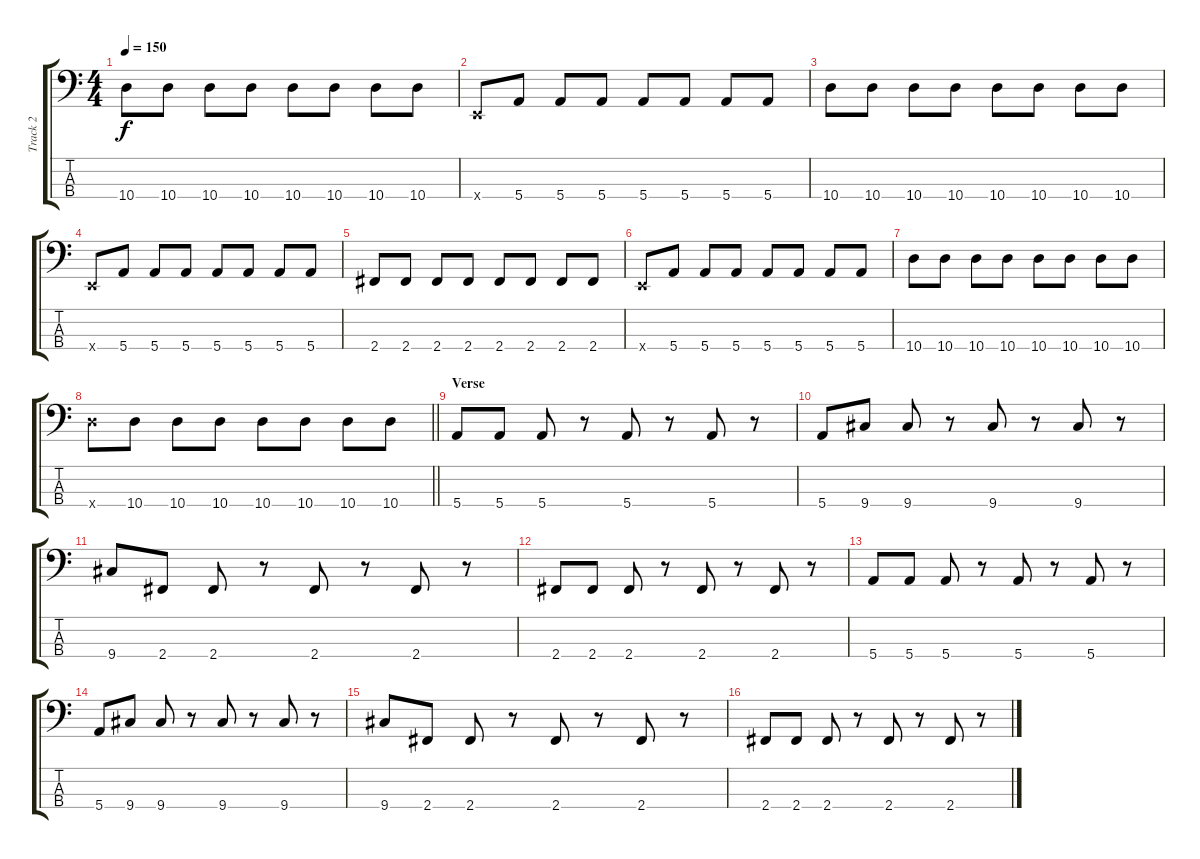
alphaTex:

\track ("Track 2" "Track 2") {instrument electricbassfinger}
\staff {score tabs}
\tuning (G2 D2 A1 E1) {hide}
\ts (4 4)
\tempo 150
\clef f4
\ks c
10.4.8{dy f} 10.4.8 10.4.8 10.4.8 10.4.8 10.4.8 10.4.8 10.4.8 |
0.4{x}.8 5.4.8 5.4.8 5.4.8 5.4.8 5.4.8 5.4.8 5.4.8 |
10.4.8 10.4.8 10.4.8 10.4.8 10.4.8 10.4.8 10.4.8 10.4.8 |
0.4{x}.8 5.4.8 5.4.8 5.4.8 5.4.8 5.4.8 5.4.8 5.4.8 |
2.4.8 2.4.8 2.4.8 2.4.8 2.4.8 2.4.8 2.4.8 2.4.8 |
0.4{x}.8 5.4.8 5.4.8 5.4.8 5.4.8 5.4.8 5.4.8 5.4.8 |
10.4.8 10.4.8 10.4.8 10.4.8 10.4.8 10.4.8 10.4.8 10.4.8 |
\barLineRight lightlight
10.4{x}.8 10.4.8 10.4.8 10.4.8 10.4.8 10.4.8 10.4.8 10.4.8 |
\section ("" "Verse")
5.4.8 5.4.8 5.4.8 r.8 5.4.8 r.8 5.4.8 r.8 |
5.4.8 9.4.8 9.4.8 r.8 9.4.8 r.8 9.4.8 r.8 |
9.4.8 2.4.8 2.4.8 r.8 2.4.8 r.8 2.4.8 r.8 |
2.4.8 2.4.8 2.4.8 r.8 2.4.8 r.8 2.4.8 r.8 |
5.4.8 5.4.8 5.4.8 r.8 5.4.8 r.8 5.4.8 r.8 |
5.4.8 9.4.8 9.4.8 r.8 9.4.8 r.8 9.4.8 r.8 |
9.4.8 2.4.8 2.4.8 r.8 2.4.8 r.8 2.4.8 r.8 |
2.4.8 2.4.8 2.4.8 r.8 2.4.8 r.8 2.4.8 r.8
